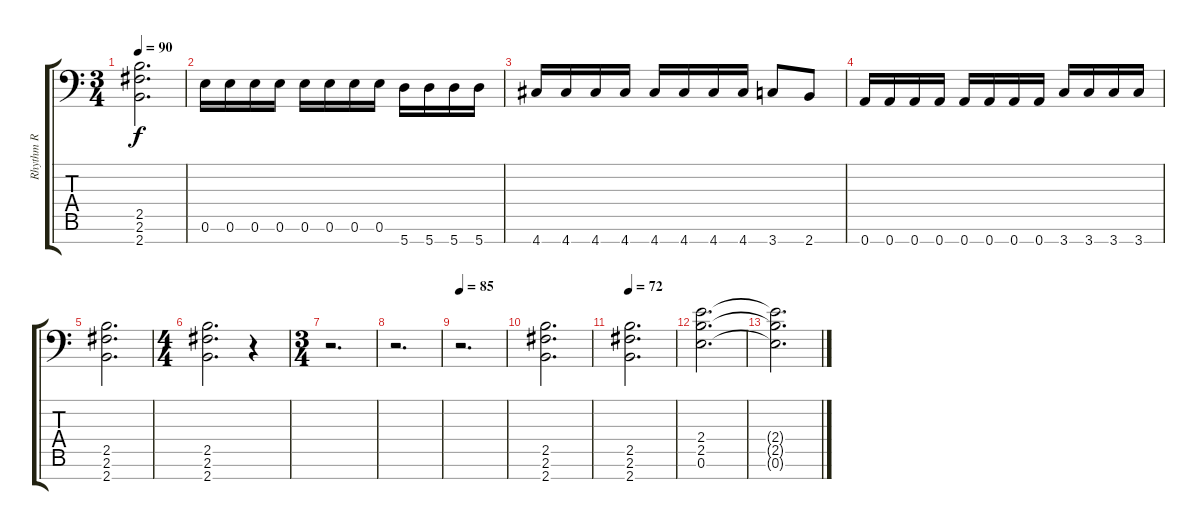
\track ("Rhythm R" "Rhythm R") {instrument distortionguitar}
\staff {score tabs}
\tuning (E4 B3 G3 D3 A2 E2 A1) {hide}
\ts (3 4)
\tempo 90
\clef f4
\ks c
(2.5{t} 2.6{t} 2.7{t}).2{d dy f} |
0.6.16 0.6.16 0.6.16 0.6.16 0.6.16 0.6.16 0.6.16 0.6.16 5.7.16 5.7.16 5.7.16 5.7.16 |
4.7.16 4.7.16 4.7.16 4.7.16 4.7.16 4.7.16 4.7.16 4.7.16 3.7.8 2.7.8 |
0.7.16 0.7.16 0.7.16 0.7.16 0.7.16 0.7.16 0.7.16 0.7.16 3.7.16 3.7.16 3.7.16 3.7.16 |
(2.5 2.6 2.7).2{d} |
\ts (4 4)
(2.5 2.6 2.7).2{d} r.4 |
\ts (3 4)
r.2{d} |
r.2{d} |
\tempo 85
r.2{d} |
(2.5 2.6 2.7).2{d} |
\tempo 72
(2.5 2.6 2.7).2{d} |
(2.4 2.5 0.6).2{d} |
(2.4{t} 2.5{t} 0.6{t}).2{d}
